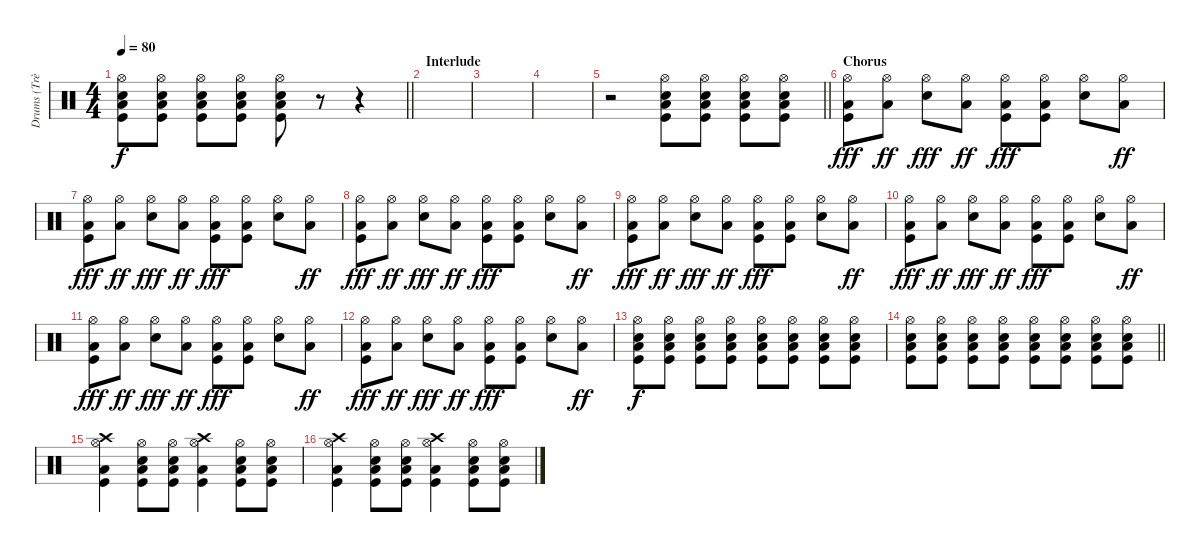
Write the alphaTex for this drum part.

\track ("Drums (Trè Cool)" "Drums (Trè") {instrument percussion}
\staff {score}
\articulation defaults
\ts (4 4)
\tempo 80
\clef neutral
\barLineRight lightlight
\ks c
("Hi-Hat (open)" "Snare (hit) 2" "Low Floor Tom (hit)" "Kick (hit)").8{dy f} ("Hi-Hat (open)" "Snare (hit) 2" "Low Floor Tom (hit)" "Kick (hit)").8 ("Hi-Hat (open)" "Snare (hit) 2" "Low Floor Tom (hit)" "Kick (hit)").8 ("Hi-Hat (open)" "Snare (hit) 2" "Low Floor Tom (hit)" "Kick (hit)").8 ("Hi-Hat (open)" "Snare (hit) 2" "Low Floor Tom (hit)" "Kick (hit)").8 r.8 r.4 |
\section ("" "Interlude")
|
|
|
\barLineRight lightlight
r.2 ("Hi-Hat (open)" "Snare (hit) 2" "Low Floor Tom (hit)" "Kick (hit)").8 ("Hi-Hat (open)" "Snare (hit) 2" "Low Floor Tom (hit)" "Kick (hit)").8 ("Hi-Hat (open)" "Snare (hit) 2" "Low Floor Tom (hit)" "Kick (hit)").8 ("Hi-Hat (open)" "Snare (hit) 2" "Low Floor Tom (hit)" "Kick (hit)").8 |
\section ("" "Chorus")
("Hi-Hat (open)" "Low Floor Tom (hit)" "Kick (hit)").8{dy fff} ("Hi-Hat (open)" "Low Floor Tom (hit)").8{dy ff} ("Hi-Hat (open)" "Snare (hit) 2").8{dy fff} ("Hi-Hat (open)" "Low Floor Tom (hit)").8{dy ff} ("Hi-Hat (open)" "Low Floor Tom (hit)" "Kick (hit)").8{dy fff} ("Hi-Hat (open)" "Low Floor Tom (hit)" "Kick (hit)").8 ("Hi-Hat (open)" "Snare (hit) 2").8 ("Hi-Hat (open)" "Low Floor Tom (hit)").8{dy ff} |
("Hi-Hat (open)" "Low Floor Tom (hit)" "Kick (hit)").8{dy fff} ("Hi-Hat (open)" "Low Floor Tom (hit)").8{dy ff} ("Hi-Hat (open)" "Snare (hit) 2").8{dy fff} ("Hi-Hat (open)" "Low Floor Tom (hit)").8{dy ff} ("Hi-Hat (open)" "Low Floor Tom (hit)" "Kick (hit)").8{dy fff} ("Hi-Hat (open)" "Low Floor Tom (hit)" "Kick (hit)").8 ("Hi-Hat (open)" "Snare (hit) 2").8 ("Hi-Hat (open)" "Low Floor Tom (hit)").8{dy ff} |
("Hi-Hat (open)" "Low Floor Tom (hit)" "Kick (hit)").8{dy fff} ("Hi-Hat (open)" "Low Floor Tom (hit)").8{dy ff} ("Hi-Hat (open)" "Snare (hit) 2").8{dy fff} ("Hi-Hat (open)" "Low Floor Tom (hit)").8{dy ff} ("Hi-Hat (open)" "Low Floor Tom (hit)" "Kick (hit)").8{dy fff} ("Hi-Hat (open)" "Low Floor Tom (hit)" "Kick (hit)").8 ("Hi-Hat (open)" "Snare (hit) 2").8 ("Hi-Hat (open)" "Low Floor Tom (hit)").8{dy ff} |
("Hi-Hat (open)" "Low Floor Tom (hit)" "Kick (hit)").8{dy fff} ("Hi-Hat (open)" "Low Floor Tom (hit)").8{dy ff} ("Hi-Hat (open)" "Snare (hit) 2").8{dy fff} ("Hi-Hat (open)" "Low Floor Tom (hit)").8{dy ff} ("Hi-Hat (open)" "Low Floor Tom (hit)" "Kick (hit)").8{dy fff} ("Hi-Hat (open)" "Low Floor Tom (hit)" "Kick (hit)").8 ("Hi-Hat (open)" "Snare (hit) 2").8 ("Hi-Hat (open)" "Low Floor Tom (hit)").8{dy ff} |
("Hi-Hat (open)" "Low Floor Tom (hit)" "Kick (hit)").8{dy fff} ("Hi-Hat (open)" "Low Floor Tom (hit)").8{dy ff} ("Hi-Hat (open)" "Snare (hit) 2").8{dy fff} ("Hi-Hat (open)" "Low Floor Tom (hit)").8{dy ff} ("Hi-Hat (open)" "Low Floor Tom (hit)" "Kick (hit)").8{dy fff} ("Hi-Hat (open)" "Low Floor Tom (hit)" "Kick (hit)").8 ("Hi-Hat (open)" "Snare (hit) 2").8 ("Hi-Hat (open)" "Low Floor Tom (hit)").8{dy ff} |
("Hi-Hat (open)" "Low Floor Tom (hit)" "Kick (hit)").8{dy fff} ("Hi-Hat (open)" "Low Floor Tom (hit)").8{dy ff} ("Hi-Hat (open)" "Snare (hit) 2").8{dy fff} ("Hi-Hat (open)" "Low Floor Tom (hit)").8{dy ff} ("Hi-Hat (open)" "Low Floor Tom (hit)" "Kick (hit)").8{dy fff} ("Hi-Hat (open)" "Low Floor Tom (hit)" "Kick (hit)").8 ("Hi-Hat (open)" "Snare (hit) 2").8 ("Hi-Hat (open)" "Low Floor Tom (hit)").8{dy ff} |
("Hi-Hat (open)" "Low Floor Tom (hit)" "Kick (hit)").8{dy fff} ("Hi-Hat (open)" "Low Floor Tom (hit)").8{dy ff} ("Hi-Hat (open)" "Snare (hit) 2").8{dy fff} ("Hi-Hat (open)" "Low Floor Tom (hit)").8{dy ff} ("Hi-Hat (open)" "Low Floor Tom (hit)" "Kick (hit)").8{dy fff} ("Hi-Hat (open)" "Low Floor Tom (hit)" "Kick (hit)").8 ("Hi-Hat (open)" "Snare (hit) 2").8 ("Hi-Hat (open)" "Low Floor Tom (hit)").8{dy ff} |
("Hi-Hat (open)" "Snare (hit) 2" "Low Floor Tom (hit)" "Kick (hit)").8{dy f} ("Hi-Hat (open)" "Snare (hit) 2" "Low Floor Tom (hit)" "Kick (hit)").8 ("Hi-Hat (open)" "Snare (hit) 2" "Low Floor Tom (hit)" "Kick (hit)").8 ("Hi-Hat (open)" "Snare (hit) 2" "Low Floor Tom (hit)" "Kick (hit)").8 ("Hi-Hat (open)" "Snare (hit) 2" "Low Floor Tom (hit)" "Kick (hit)").8 ("Hi-Hat (open)" "Snare (hit) 2" "Low Floor Tom (hit)" "Kick (hit)").8 ("Hi-Hat (open)" "Snare (hit) 2" "Low Floor Tom (hit)" "Kick (hit)").8 ("Hi-Hat (open)" "Snare (hit) 2" "Low Floor Tom (hit)" "Kick (hit)").8 |
\barLineRight lightlight
("Hi-Hat (open)" "Snare (hit) 2" "Low Floor Tom (hit)" "Kick (hit)").8 ("Hi-Hat (open)" "Snare (hit) 2" "Low Floor Tom (hit)" "Kick (hit)").8 ("Hi-Hat (open)" "Snare (hit) 2" "Low Floor Tom (hit)" "Kick (hit)").8 ("Hi-Hat (open)" "Snare (hit) 2" "Low Floor Tom (hit)" "Kick (hit)").8 ("Hi-Hat (open)" "Snare (hit) 2" "Low Floor Tom (hit)" "Kick (hit)").8 ("Hi-Hat (open)" "Snare (hit) 2" "Low Floor Tom (hit)" "Kick (hit)").8 ("Hi-Hat (open)" "Snare (hit) 2" "Low Floor Tom (hit)" "Kick (hit)").8 ("Hi-Hat (open)" "Snare (hit) 2" "Low Floor Tom (hit)" "Kick (hit)").8 |
("Hi-Hat (open)" "Crash high (hit)" "Low Floor Tom (hit)" "Kick (hit)").4 ("Hi-Hat (open)" "Snare (hit) 2" "Low Floor Tom (hit)" "Kick (hit)").8 ("Hi-Hat (open)" "Snare (hit) 2" "Low Floor Tom (hit)" "Kick (hit)").8 ("Hi-Hat (open)" "Crash high (hit)" "Low Floor Tom (hit)" "Kick (hit)").4 ("Hi-Hat (open)" "Snare (hit) 2" "Low Floor Tom (hit)" "Kick (hit)").8 ("Hi-Hat (open)" "Snare (hit) 2" "Low Floor Tom (hit)" "Kick (hit)").8 |
("Hi-Hat (open)" "Crash high (hit)" "Low Floor Tom (hit)" "Kick (hit)").4 ("Hi-Hat (open)" "Snare (hit) 2" "Low Floor Tom (hit)" "Kick (hit)").8 ("Hi-Hat (open)" "Snare (hit) 2" "Low Floor Tom (hit)" "Kick (hit)").8 ("Hi-Hat (open)" "Crash high (hit)" "Low Floor Tom (hit)" "Kick (hit)").4 ("Hi-Hat (open)" "Snare (hit) 2" "Low Floor Tom (hit)" "Kick (hit)").8 ("Hi-Hat (open)" "Snare (hit) 2" "Low Floor Tom (hit)" "Kick (hit)").8
